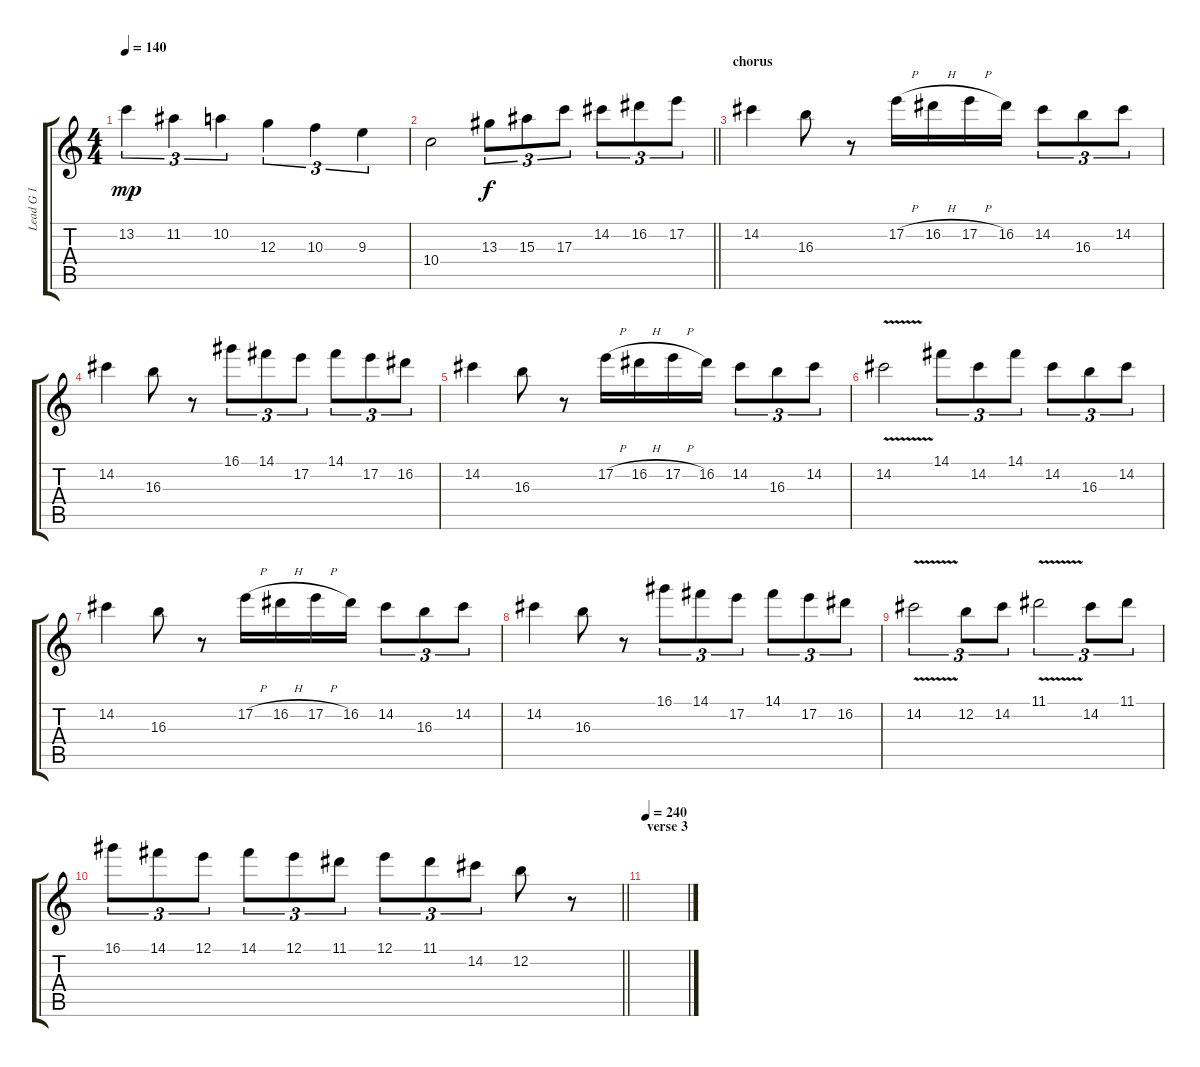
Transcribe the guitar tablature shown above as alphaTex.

\track ("Lead G 1" "Lead G 1") {instrument overdrivenguitar}
\staff {score tabs}
\tuning (E4 B3 G3 D3 A2 D2) {hide}
\ts (4 4)
\tempo 140
\clef g2
\ks c
13.2.4{tu (3 2) dy mp} 11.2.4{tu (3 2)} 10.2.4{tu (3 2)} 12.3.4{tu (3 2)} 10.3.4{tu (3 2)} 9.3.4{tu (3 2)} |
\barLineRight lightlight
10.4.2 13.3.8{tu (3 2) dy f} 15.3.8{tu (3 2)} 17.3.8{tu (3 2)} 14.2.8{tu (3 2)} 16.2.8{tu (3 2)} 17.2.8{tu (3 2)} |
\section ("" "chorus")
14.2.4 16.3.8 r.8 17.2{h}.16 16.2{h}.16 17.2{h}.16 16.2.16 14.2.8{tu (3 2)} 16.3.8{tu (3 2)} 14.2.8{tu (3 2)} |
14.2.4 16.3.8 r.8 16.1.8{tu (3 2)} 14.1.8{tu (3 2)} 17.2.8{tu (3 2)} 14.1.8{tu (3 2)} 17.2.8{tu (3 2)} 16.2.8{tu (3 2)} |
14.2.4 16.3.8 r.8 17.2{h}.16 16.2{h}.16 17.2{h}.16 16.2.16 14.2.8{tu (3 2)} 16.3.8{tu (3 2)} 14.2.8{tu (3 2)} |
14.2{v}.2 14.1.8{tu (3 2)} 14.2.8{tu (3 2)} 14.1.8{tu (3 2)} 14.2.8{tu (3 2)} 16.3.8{tu (3 2)} 14.2.8{tu (3 2)} |
14.2.4 16.3.8 r.8 17.2{h}.16 16.2{h}.16 17.2{h}.16 16.2.16 14.2.8{tu (3 2)} 16.3.8{tu (3 2)} 14.2.8{tu (3 2)} |
14.2.4 16.3.8 r.8 16.1.8{tu (3 2)} 14.1.8{tu (3 2)} 17.2.8{tu (3 2)} 14.1.8{tu (3 2)} 17.2.8{tu (3 2)} 16.2.8{tu (3 2)} |
14.2{v}.2{tu (3 2)} 12.2.8{tu (3 2)} 14.2.8{tu (3 2)} 11.1{v}.2{tu (3 2)} 14.2.8{tu (3 2)} 11.1.8{tu (3 2)} |
\barLineRight lightlight
16.1.8{tu (3 2)} 14.1.8{tu (3 2)} 12.1.8{tu (3 2)} 14.1.8{tu (3 2)} 12.1.8{tu (3 2)} 11.1.8{tu (3 2)} 12.1.8{tu (3 2)} 11.1.8{tu (3 2)} 14.2.8{tu (3 2)} 12.2.8 r.8 |
\section ("" "verse 3")
\tempo 240
